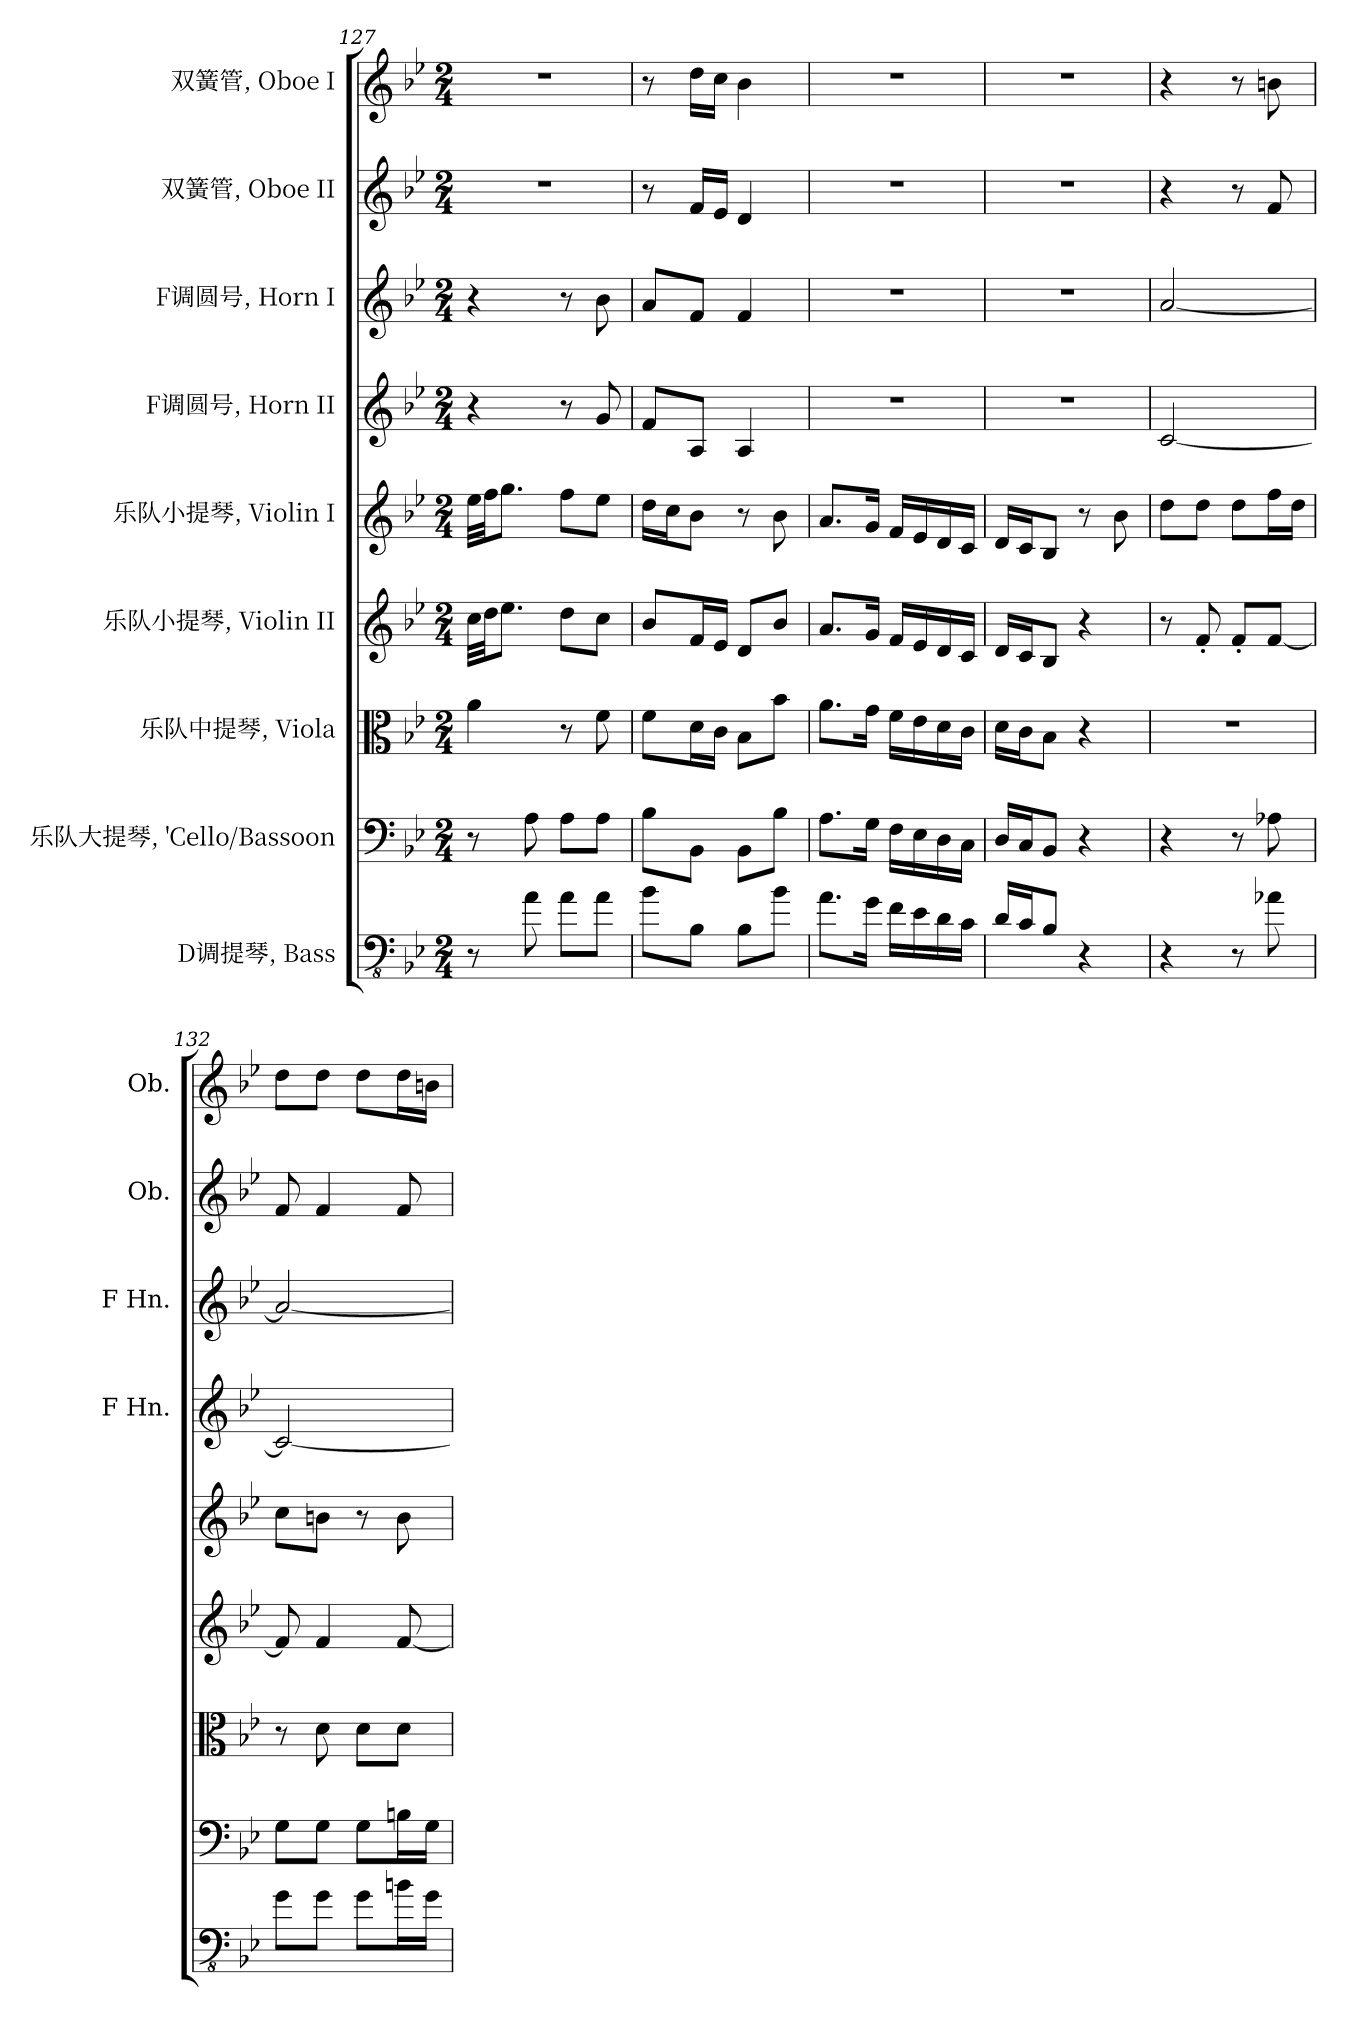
**kern	**kern	**kern	**kern	**kern	**kern	**kern	**kern	**kern
*part9	*part8	*part7	*part6	*part5	*part4	*part3	*part2	*part1
*staff9	*staff8	*staff7	*staff6	*staff5	*staff4	*staff3	*staff2	*staff1
*I"D调提琴, Bass	*I"乐队大提琴, 'Cello/Bassoon	*I"乐队中提琴, Viola	*I"乐队小提琴, Violin II	*I"乐队小提琴, Violin I	*I"F调圆号, Horn II	*I"F调圆号, Horn I	*I"双簧管, Oboe II	*I"双簧管, Oboe I
*	*	*	*	*	*I'F Hn.	*I'F Hn.	*I'Ob.	*I'Ob.
*clefFv4	*clefF4	*clefC3	*clefG2	*clefG2	*clefG2	*clefG2	*clefG2	*clefG2
*ITrd7c12	*	*	*	*	*ITrd4c7	*ITrd4c7	*	*
*k[b-e-]	*k[b-e-]	*k[b-e-]	*k[b-e-]	*k[b-e-]	*k[b-e-a-]	*k[b-e-a-]	*k[b-e-]	*k[b-e-]
*M2/4	*M2/4	*M2/4	*M2/4	*M2/4	*M2/4	*M2/4	*M2/4	*M2/4
=127	=127	=127	=127	=127	=127	=127	=127	=127
8r	8r	4a\	32cc\LLL	32ee-\LLL	4r	4r	2r	2r
.	.	.	32dd\JJ	32ff\JJ	.	.	.	.
.	.	.	8.ee-\J	8.gg\J	.	.	.	.
8AA\	8A\	.	.	.	.	.	.	.
8AA\L	8A\L	8r	8dd\L	8ff\L	8r	8r	.	.
8AA\J	8A\J	8f\	8cc\J	8ee-\J	8c/	8e-\	.	.
=128	=128	=128	=128	=128	=128	=128	=128	=128
8BB-\L	8B-\L	8f\L	8b-/L	16dd\LL	8B-/L	8d/L	8r	8r
.	.	.	.	16cc\J	.	.	.	.
8BBB-\J	8BB-\J	16d\L	16f/L	8b-\J	8D/J	8B-/J	16f/LL	16dd\LL
.	.	16c\JJ	16e-/JJ	.	.	.	16e-/JJ	16cc\JJ
8BBB-\L	8BB-\L	8B-\L	8d/L	8r	4D/	4B-/	4d/	4b-\
8BB-\J	8B-\J	8b-\J	8b-/J	8b-\	.	.	.	.
=129	=129	=129	=129	=129	=129	=129	=129	=129
8.AA\L	8.A\L	8.a\L	8.a/L	8.a/L	2r	2r	2r	2r
16GG\Jk	16G\Jk	16g\Jk	16g/Jk	16g/Jk	.	.	.	.
16FF\LL	16F\LL	16f\LL	16f/LL	16f/LL	.	.	.	.
16EE-\	16E-\	16e-\	16e-/	16e-/	.	.	.	.
16DD\	16D\	16d\	16d/	16d/	.	.	.	.
16CC\JJ	16C\JJ	16c\JJ	16c/JJ	16c/JJ	.	.	.	.
!!LO:PB:g=z
=130	=130	=130	=130	=130	=130	=130	=130	=130
16DD/LL	16D/LL	16d\LL	16d/LL	16d/LL	2r	2r	2r	2r
16CC/J	16C/J	16c\J	16c/J	16c/J	.	.	.	.
8BBB-/J	8BB-/J	8B-\J	8B-/J	8B-/J	.	.	.	.
4r	4r	4r	4r	8r	.	.	.	.
.	.	.	.	8b-\	.	.	.	.
=131	=131	=131	=131	=131	=131	=131	=131	=131
4r	4r	2r	8r	8dd\L	[2F/	[2d/	4r	4r
.	.	.	8f'/	8dd\J	.	.	.	.
8r	8r	.	8f'/L	8dd\L	.	.	8r	8r
8AA-X\	8A-X\	.	[8f/J	16ff\L	.	.	8f/	8bn\
.	.	.	.	16dd\JJ	.	.	.	.
=132	=132	=132	=132	=132	=132	=132	=132	=132
8GG\L	8G\L	8r	8f/]	8cc\L	2F/_	2d/_	8f/	8dd\L
8GG\J	8G\J	8d\	4f/	8bn\J	.	.	4f/	8dd\J
8GG\L	8G\L	8d\L	.	8r	.	.	.	8dd\L
16BBn\L	16Bn\L	8d\J	[8f/	8b\	.	.	8f/	16dd\L
16GG\JJ	16G\JJ	.	.	.	.	.	.	16bn\JJ
=	=	=	=	=	=	=	=	=
*-	*-	*-	*-	*-	*-	*-	*-	*-
